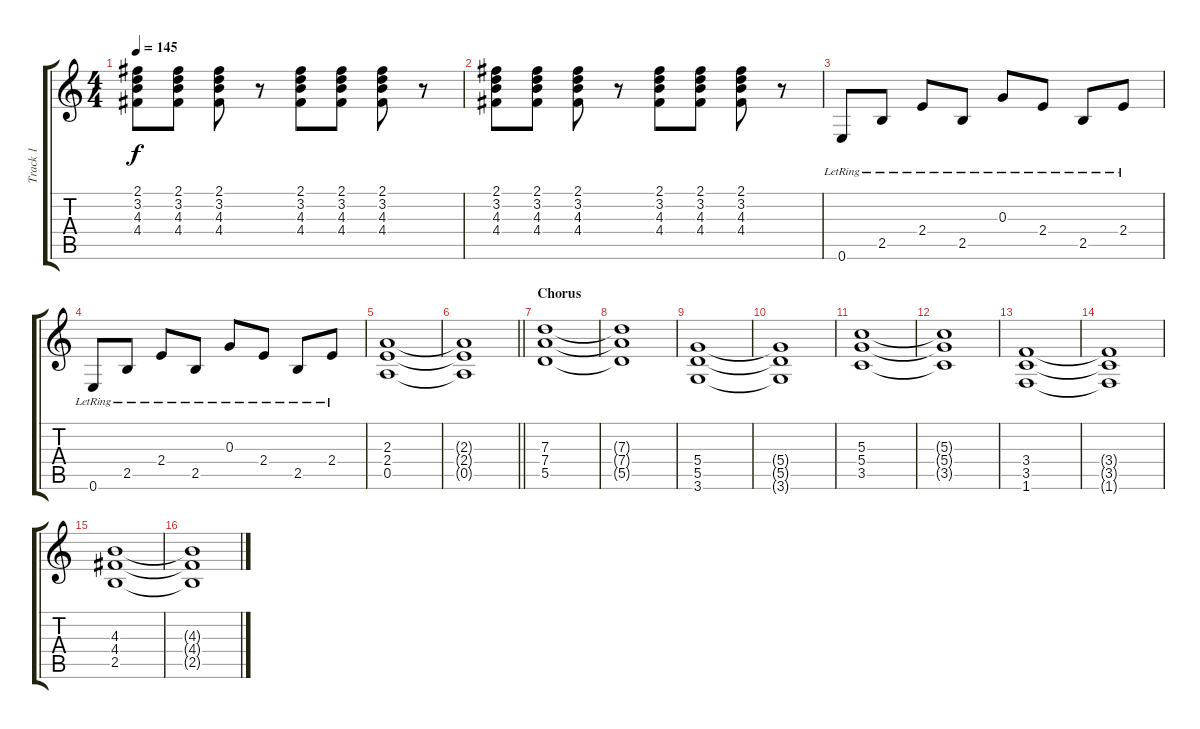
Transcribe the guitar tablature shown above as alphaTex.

\track ("Track 1" "Track 1") {instrument distortionguitar}
\staff {score tabs}
\tuning (E4 B3 G3 D3 A2 E2) {hide}
\ts (4 4)
\tempo 145
\clef g2
\ks c
(2.1 3.2 4.3 4.4).8{dy f} (2.1 3.2 4.3 4.4).8 (2.1 3.2 4.3 4.4).8 r.8 (2.1 3.2 4.3 4.4).8 (2.1 3.2 4.3 4.4).8 (2.1 3.2 4.3 4.4).8 r.8 |
(2.1 3.2 4.3 4.4).8 (2.1 3.2 4.3 4.4).8 (2.1 3.2 4.3 4.4).8 r.8 (2.1 3.2 4.3 4.4).8 (2.1 3.2 4.3 4.4).8 (2.1 3.2 4.3 4.4).8 r.8 |
0.6{lr}.8 2.5{lr}.8 2.4{lr}.8 2.5{lr}.8 0.3{lr}.8 2.4{lr}.8 2.5{lr}.8 2.4{lr}.8 |
0.6{lr}.8 2.5{lr}.8 2.4{lr}.8 2.5{lr}.8 0.3{lr}.8 2.4{lr}.8 2.5{lr}.8 2.4{lr}.8 |
(2.3 2.4 0.5).1{volume 16 instrument distortionguitar} |
\barLineRight lightlight
(2.3{t} 2.4{t} 0.5{t}).1 |
\section ("" "Chorus")
(7.3 7.4 5.5).1 |
(7.3{t} 7.4{t} 5.5{t}).1 |
(5.4 5.5 3.6).1 |
(5.4{t} 5.5{t} 3.6{t}).1 |
(5.3 5.4 3.5).1 |
(5.3{t} 5.4{t} 3.5{t}).1 |
(3.4 3.5 1.6).1 |
(3.4{t} 3.5{t} 1.6{t}).1 |
(4.3 4.4 2.5).1 |
(4.3{t} 4.4{t} 2.5{t}).1
